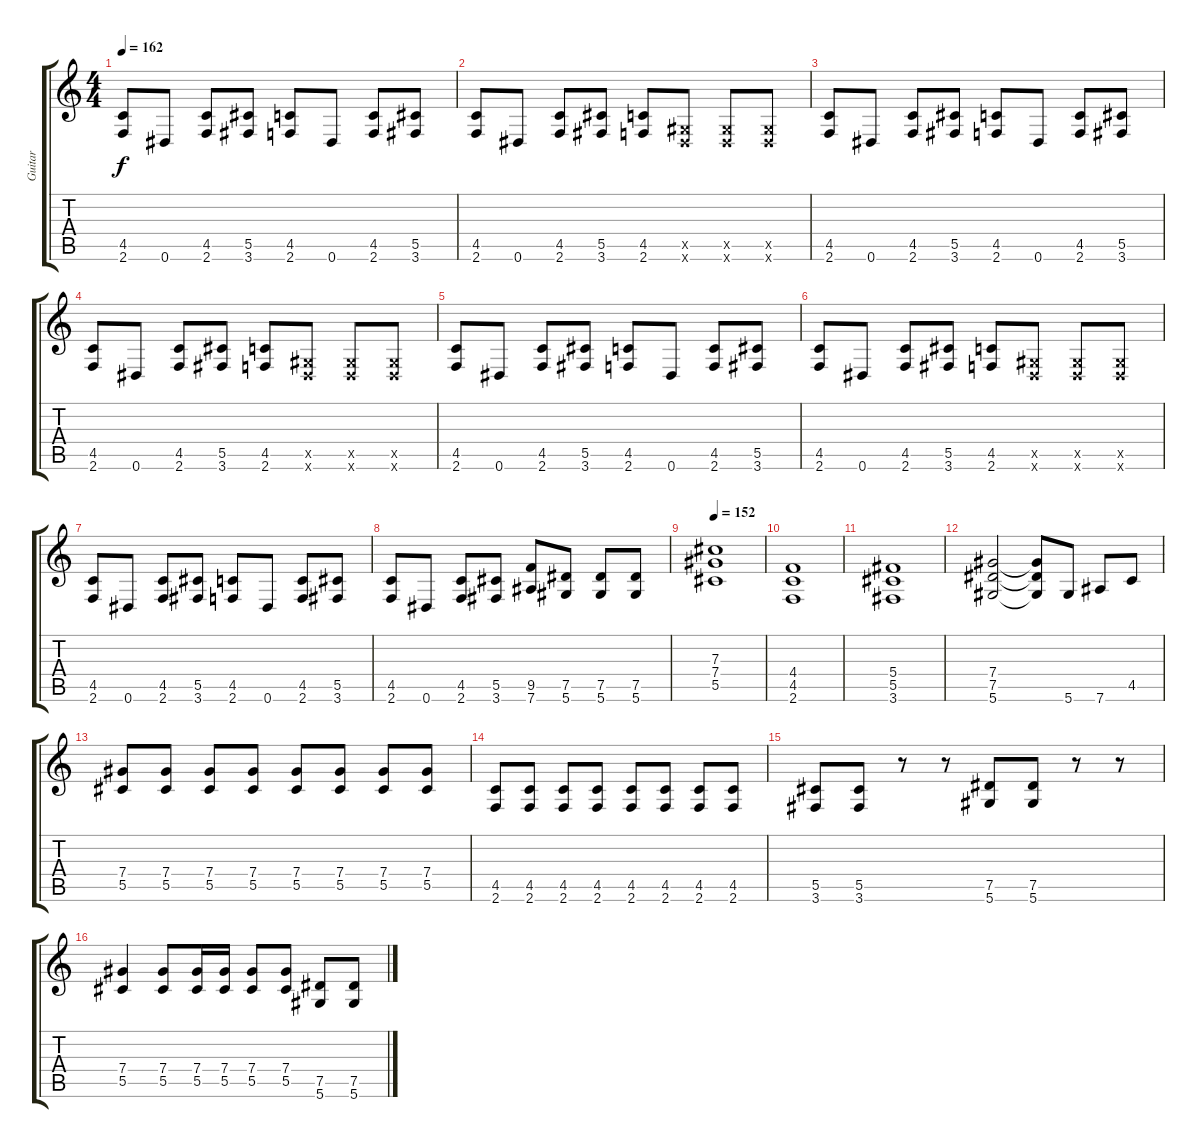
\track ("Guitar" "Guitar") {instrument overdrivenguitar}
\staff {score tabs}
\tuning (Eb4 Bb3 Gb3 Db3 Ab2 Eb2) {hide}
\ts (4 4)
\tempo 162
\clef g2
\ks c
(4.5 2.6).8{dy f} 0.6.8 (4.5 2.6).8 (5.5 3.6).8 (4.5 2.6).8 0.6.8 (4.5 2.6).8 (5.5 3.6).8 |
(4.5 2.6).8 0.6.8 (4.5 2.6).8 (5.5 3.6).8 (4.5 2.6).8 (0.5{x} 0.6{x}).8 (0.5{x} 0.6{x}).8 (0.5{x} 0.6{x}).8 |
(4.5 2.6).8 0.6.8 (4.5 2.6).8 (5.5 3.6).8 (4.5 2.6).8 0.6.8 (4.5 2.6).8 (5.5 3.6).8 |
(4.5 2.6).8 0.6.8 (4.5 2.6).8 (5.5 3.6).8 (4.5 2.6).8 (0.5{x} 0.6{x}).8 (0.5{x} 0.6{x}).8 (0.5{x} 0.6{x}).8 |
(4.5 2.6).8 0.6.8 (4.5 2.6).8 (5.5 3.6).8 (4.5 2.6).8 0.6.8 (4.5 2.6).8 (5.5 3.6).8 |
(4.5 2.6).8 0.6.8 (4.5 2.6).8 (5.5 3.6).8 (4.5 2.6).8 (0.5{x} 0.6{x}).8 (0.5{x} 0.6{x}).8 (0.5{x} 0.6{x}).8 |
(4.5 2.6).8 0.6.8 (4.5 2.6).8 (5.5 3.6).8 (4.5 2.6).8 0.6.8 (4.5 2.6).8 (5.5 3.6).8 |
(4.5 2.6).8 0.6.8 (4.5 2.6).8 (5.5 3.6).8 (9.5 7.6).8 (7.5 5.6).8 (7.5 5.6).8 (7.5 5.6).8 |
\tempo 152
(7.3 7.4 5.5).1 |
(4.4 4.5 2.6).1 |
(5.4 5.5 3.6).1 |
(7.4 7.5 5.6).2 (7.4{t} 7.5{t} 5.6{t}).8 5.6.8 7.6.8 4.5.8 |
(7.4 5.5).8 (7.4 5.5).8 (7.4 5.5).8 (7.4 5.5).8 (7.4 5.5).8 (7.4 5.5).8 (7.4 5.5).8 (7.4 5.5).8 |
(4.5 2.6).8 (4.5 2.6).8 (4.5 2.6).8 (4.5 2.6).8 (4.5 2.6).8 (4.5 2.6).8 (4.5 2.6).8 (4.5 2.6).8 |
(5.5 3.6).8 (5.5 3.6).8 r.8 r.8 (7.5 5.6).8 (7.5 5.6).8 r.8 r.8 |
(7.4 5.5).4 (7.4 5.5).8 (7.4 5.5).16 (7.4 5.5).16 (7.4 5.5).8 (7.4 5.5).8 (7.5 5.6).8 (7.5 5.6).8
